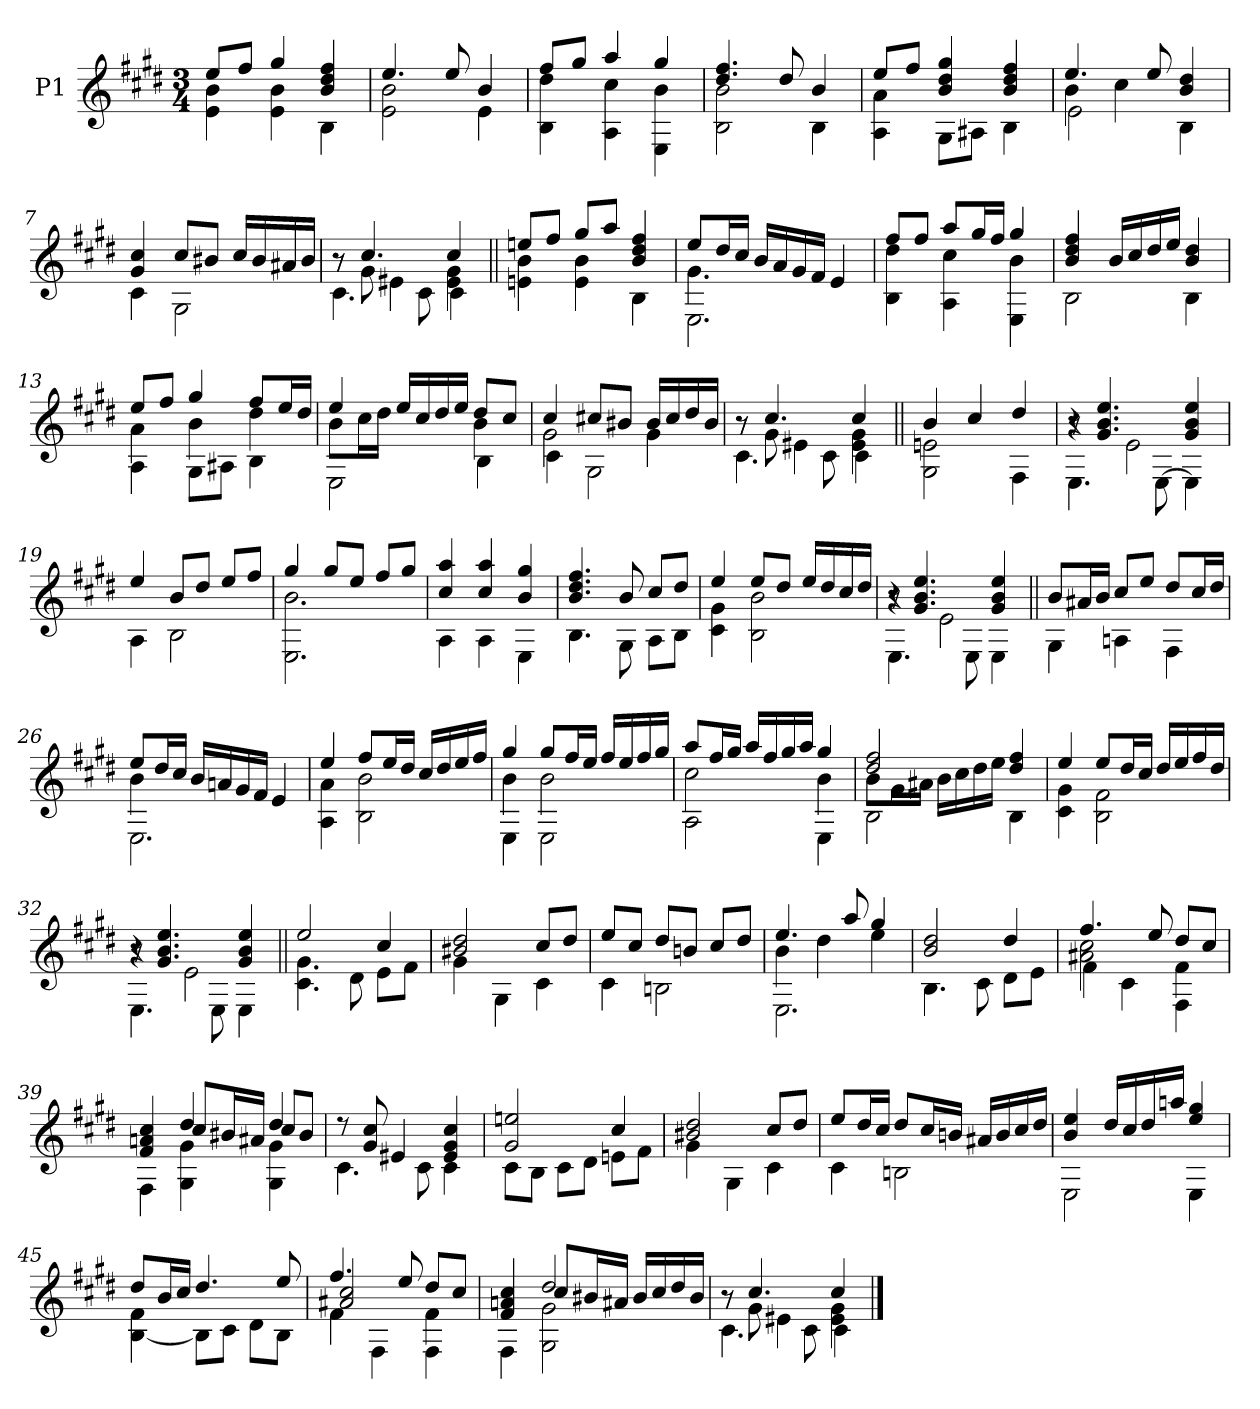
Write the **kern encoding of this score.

**kern
*part1
*staff1
*I"P1
!!LO:PB:g=z
*clefG2
*ITrd7c12
*k[f#c#g#d#]
*E:
*M3/4
*MM76
=1
*^
8ei/L	4Ei\ 4Bi
8f#i/J	.
4g#i/	4Ei\ 4Bi
4Bi/ 4d#i 4f#i	4BBi\
=2	=2
4.ei/	2Ei\ 2Bi
8ei/	.
4Bi/	4Ei\
=3	=3
8f#i/L	4BBi\ 4d#i
8g#i/J	.
4ai/	4AAi\ 4c#i
4g#i/	4EEi\ 4Bi
=4	=4
4.d#i/ 4.f#i	2BBi\ 2Bi
8d#i/	.
4Bi/	4BBi\
=5	=5
8ei/L	4AAi\ 4Ai
8f#i/J	.
4Bi/ 4d#i 4g#i	8GG#i\L
.	8AA#Xi\J
4Bi/ 4d#i 4f#i	4BBi\
=6	=6
*	*^
4.ei/	4Bi\	2Ei\
.	4c#i\	.
8ei/	.	.
4Bi/ 4d#i	4BBi\	4ryy
*	*v	*v
!!LO:LB:g=z
=7	=7
4G#i/ 4c#i	4C#i\
8c#i/L	2GG#i\
8B#Xi/J	.
16c#i/LL	.
16B#i/	.
16A#Xi/	.
16B#i/JJ	.
=8	=8
*	*^
8r	8r	4.C#i\
4.c#i/	8G#i\	.
.	4E#Xi\	.
.	.	8C#i\
4c#i/	4E#i\ 4G#i	4C#i\
*	*v	*v
=9||	=9||
8eni/L	4Eni\ 4Bi
8f#i/J	.
8g#i/L	4Ei\ 4Bi
8ai/J	.
4Bi/ 4d#i 4f#i	4BBi\
=10	=10
*	*^
8ei/L	4.G#i\	2.EEi\
16d#i/L	.	.
16c#i/JJ	.	.
16Bi/LL	.	.
16Ai/	.	.
16G#i/	8ryy	.
16F#i/JJ	.	.
4Ei/	4ryy	.
*	*v	*v
=11	=11
8f#i/L	4BBi\ 4d#i
8f#i/J	.
8ai/L	4AAi\ 4c#i
16g#i/L	.
16f#i/JJ	.
4g#i/	4EEi\ 4Bi
!!LO:LB:g=z	!!
=12	=12
4Bi/ 4d#i 4f#i	2BBi\
16Bi/LL	.
16c#i/	.
16d#i/	.
16ei/JJ	.
4Bi/ 4d#i	4BBi\
=13	=13
*	*^
8ei/L	4Ai\	4AAi\
8f#i/J	.	.
4g#i/	4Bi\	8GG#i\L
.	.	8AA#Xi\J
8f#i/L	4d#i\	4BBi\
16ei/L	.	.
16d#i/JJ	.	.
=14	=14	=14
4ei/	8Bi\L	2EEi\
.	16c#i\L	.
.	16d#i\JJ	.
16ei/LL	4ryy	.
16c#i/	.	.
16d#i/	.	.
16ei/JJ	.	.
8d#i/L	4Bi\	4BBi\
8c#i/J	.	.
=15	=15	=15
4c#i/	2G#i\	4C#i\
8c#Xi/L	.	2GG#i\
8B#Xi/J	.	.
16B#i/LL	4G#i\	.
16c#i/	.	.
16d#i/	.	.
16B#i/JJ	.	.
=16	=16	=16
8r	8r	4.C#i\
4.c#i/	8G#i\	.
.	4E#Xi\	.
.	.	8C#i\
4c#i/	4E#i\ 4G#i	4C#i\
*	*v	*v
!!LO:LB:g=z
=17||	=17||
4Bi/	2GG#i\ 2Eni
4c#i/	.
4d#i/	4FF#i\
=18	=18
*	*^
8r	4r	4.EEi\
4.G#i/ 4.Bi 4.ei	.	.
.	2Ei\	.
.	.	[<8EEi\
4G#i/ 4Bi 4ei	.	4EEi\]
*	*v	*v
=19	=19
4ei/	4AAi\
8Bi/L	2BBi\
8d#i/J	.
8ei/L	.
8f#i/J	.
=20	=20
4g#i/	2.EEi\ 2.Bi
8g#i/L	.
8ei/J	.
8f#i/L	.
8g#i/J	.
=21	=21
4c#i/ 4ai	4AAi\
4c#i/ 4ai	4AAi\
4Bi/ 4g#i	4EEi\
=22	=22
4.Bi/ 4.d#i 4.f#i	4.BBi\
8Bi/	8GG#i\
8c#i/L	8AAi\L
8d#i/J	8BBi\J
!!LO:LB:g=z	!!
=23	=23
4ei/	4C#i\ 4G#i
8ei/L	2BBi\ 2Bi
8d#i/J	.
16ei/LL	.
16d#i/	.
16c#i/	.
16d#i/JJ	.
=24	=24
*	*^
8r	4r	4.EEi\
4.G#i/ 4.Bi 4.ei	.	.
.	2Ei\	.
.	.	8EEi\
4G#i/ 4Bi 4ei	.	4EEi\
*	*v	*v
=25||	=25||
8Bi/L	4GG#i\
16A#Xi/L	.
16Bi/JJ	.
8c#i/L	4AAni\
8ei/J	.
8d#i/L	4FF#i\
16c#i/L	.
16d#i/JJ	.
=26	=26
*	*^
8ei/L	4Bi\	2.EEi\
16d#i/L	.	.
16c#i/JJ	.	.
16Bi/LL	2ryy	.
16Ani/	.	.
16G#i/	.	.
16F#i/JJ	.	.
4Ei/	.	.
*	*v	*v
=27	=27
4ei/	4AAi\ 4Ai
8f#i/L	2BBi\ 2Bi
16ei/L	.
16d#i/JJ	.
16c#i/LL	.
16d#i/	.
16ei/	.
16f#i/JJ	.
!!LO:LB:g=z	!!
=28	=28
*	*^
4g#i/	4Bi\	4EEi\
8g#i/L	2Bi\	2EEi\
16f#i/L	.	.
16ei/JJ	.	.
16f#i/LL	.	.
16ei/	.	.
16f#i/	.	.
16g#i/JJ	.	.
=29	=29	=29
8ai/L	2c#i\	2AAi\
16f#i/L	.	.
16g#i/JJ	.	.
16ai/LL	.	.
16f#i/	.	.
16g#i/	.	.
16ai/JJ	.	.
4g#i/	4Bi\	4EEi\
=30	=30	=30
2d#i/ 2f#i	8Bi\L	2BBi\
.	16G#i\L	.
.	16A#Xi\JJ	.
.	16Bi\LL	.
.	16c#i\	.
.	16d#i\	.
.	16ei\JJ	.
4d#i/ 4f#i	4ryy	4BBi\
*	*v	*v
=31	=31
4ei/	4C#i\ 4G#i
8ei/L	2BBi\ 2F#i
16d#i/L	.
16c#i/JJ	.
16d#i/LL	.
16ei/	.
16f#i/	.
16d#i/JJ	.
=32	=32
*	*^
8r	4r	4.EEi\
4.G#i/ 4.Bi 4.ei	.	.
.	2Ei\	.
.	.	8EEi\
4G#i/ 4Bi 4ei	.	4EEi\
*	*v	*v
!!LO:LB:g=z
=33||	=33||
2ei/	4.C#i\ 4.G#i
.	8D#i\
4c#i/	8Ei\L
.	8F#i\J
=34	=34
2B#Xi/ 2d#i	4G#i\
.	4GG#i\
8c#i/L	4C#i\
8d#i/J	.
=35	=35
8ei/L	4C#i\
8c#i/J	.
8d#i/L	2BBni\
8Bni/J	.
8c#i/L	.
8d#i/J	.
=36	=36
*	*^
4.ei/	4Bi\	2.EEi\
.	4d#i\	.
8ai/	.	.
4g#i/	4ei\	.
*	*v	*v
=37	=37
2Bi/ 2d#i	4.BBi\
.	8C#i\
4d#i/	8D#i\L
.	8Ei\J
=38	=38
*	*^
4.f#i/	2A#Xi\ 2c#i	4F#i\
.	.	4C#i\
8ei/	.	.
8d#i/L	4F#i\	4FF#i\
8c#i/J	.	.
!!LO:LB:g=z	!!	!!
=39	=39	=39
4F#i/ 4Ani 4c#i	4ryy	4FF#i\
4d#i/	8c#i/L	4GG#i\ 4G#i
.	16B#Xi/L	.
.	16A#Xi/JJ	.
4d#i/	8c#i/L	4GG#i\ 4G#i
.	8B#i/J	.
*	*v	*v
=40	=40
8r	4.C#i\
8G#i/ 8c#i	.
4E#Xi/	.
.	8C#i\
4E#i/ 4G#i 4c#i	4C#i\
=41	=41
2G#i/ 2eni	8C#i\L
.	8BBi\J
.	8C#i\L
.	8D#i\J
4c#i/	8Eni\L
.	8F#i\J
=42	=42
2B#Xi/ 2d#i	4G#i\
.	4GG#i\
8c#i/L	4C#i\
8d#i/J	.
=43	=43
8ei/L	4C#i\
16d#i/L	.
16c#i/JJ	.
8d#i/L	2BBni\
16c#i/L	.
16Bni/JJ	.
16A#Xi/LL	.
16Bi/	.
16c#i/	.
16d#i/JJ	.
!!LO:LB:g=z	!!
=44	=44
4Bi/ 4ei	2EEi\
16d#i/LL	.
16c#i/	.
16d#i/	.
16ani/JJ	.
4ei/ 4g#i	4EEi\
=45	=45
8d#i/L	[<4BBi\ 4F#i
16Bi/L	.
16c#i/JJ	.
4.d#i/	8BBi\L]
.	8C#i\J
.	8D#i\L
8ei/	8BBi\J
=46	=46
*	*^
4.f#i/	2A#Xi/ 2c#i	4F#i\
.	.	4FF#i\
8ei/	.	.
8d#i/L	4F#i\	4FF#i\
8c#i/J	.	.
=47	=47	=47
4F#i/ 4Ani 4c#i	4FF#i\	4ryy
2d#i/	8c#i/L	2GG#i\ 2G#i
.	16B#Xi/L	.
.	16A#Xi/JJ	.
.	16B#i/LL	.
.	16c#i/	.
.	16d#i/	.
.	16B#i/JJ	.
=48	=48	=48
8r	8r	4.C#i\
4.c#i/	8G#i\	.
.	4E#Xi\	.
.	.	8C#i\
4c#i/	4E#i\ 4G#i	4C#i\
*v	*v	*v
==
*-
